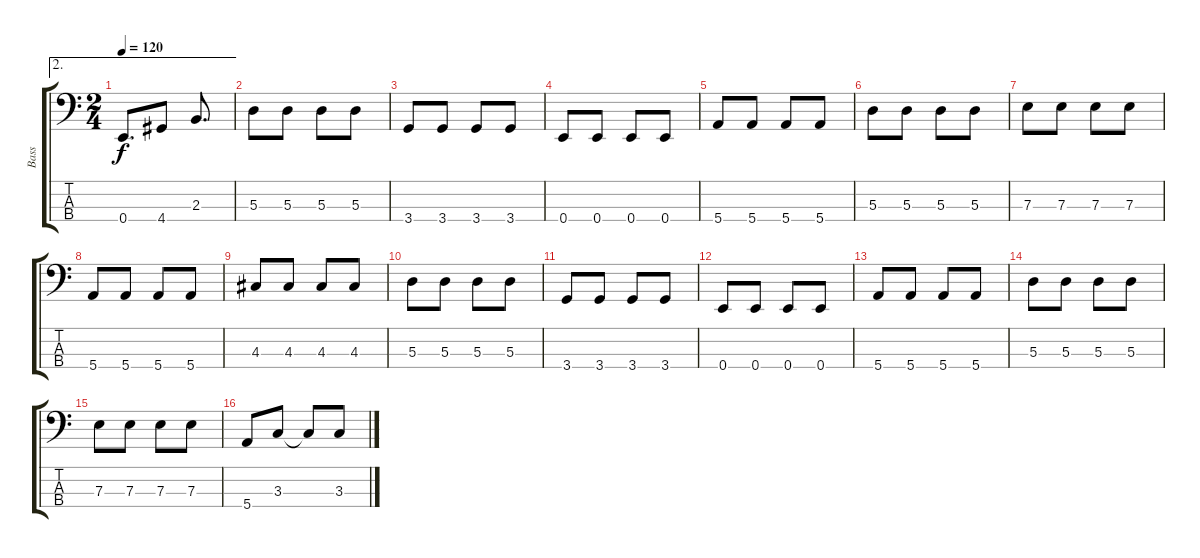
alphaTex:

\track ("Bass" "Bass") {instrument electricbassfinger}
\staff {score tabs}
\tuning (G2 D2 A1 E1) {hide}
\ae 2
\ts (2 4)
\tempo 120
\clef f4
\ks aminor
0.4.8{d dy f} 4.4.8 2.3.8{d} |
5.3.8 5.3.8 5.3.8 5.3.8 |
3.4.8 3.4.8 3.4.8 3.4.8 |
0.4.8 0.4.8 0.4.8 0.4.8 |
5.4.8 5.4.8 5.4.8 5.4.8 |
5.3.8 5.3.8 5.3.8 5.3.8 |
7.3.8 7.3.8 7.3.8 7.3.8 |
5.4.8 5.4.8 5.4.8 5.4.8 |
4.3.8 4.3.8 4.3.8 4.3.8 |
5.3.8 5.3.8 5.3.8 5.3.8 |
3.4.8 3.4.8 3.4.8 3.4.8 |
0.4.8 0.4.8 0.4.8 0.4.8 |
5.4.8 5.4.8 5.4.8 5.4.8 |
5.3.8 5.3.8 5.3.8 5.3.8 |
7.3.8 7.3.8 7.3.8 7.3.8 |
5.4.8 3.3.8 3.3{t}.8 3.3.8
